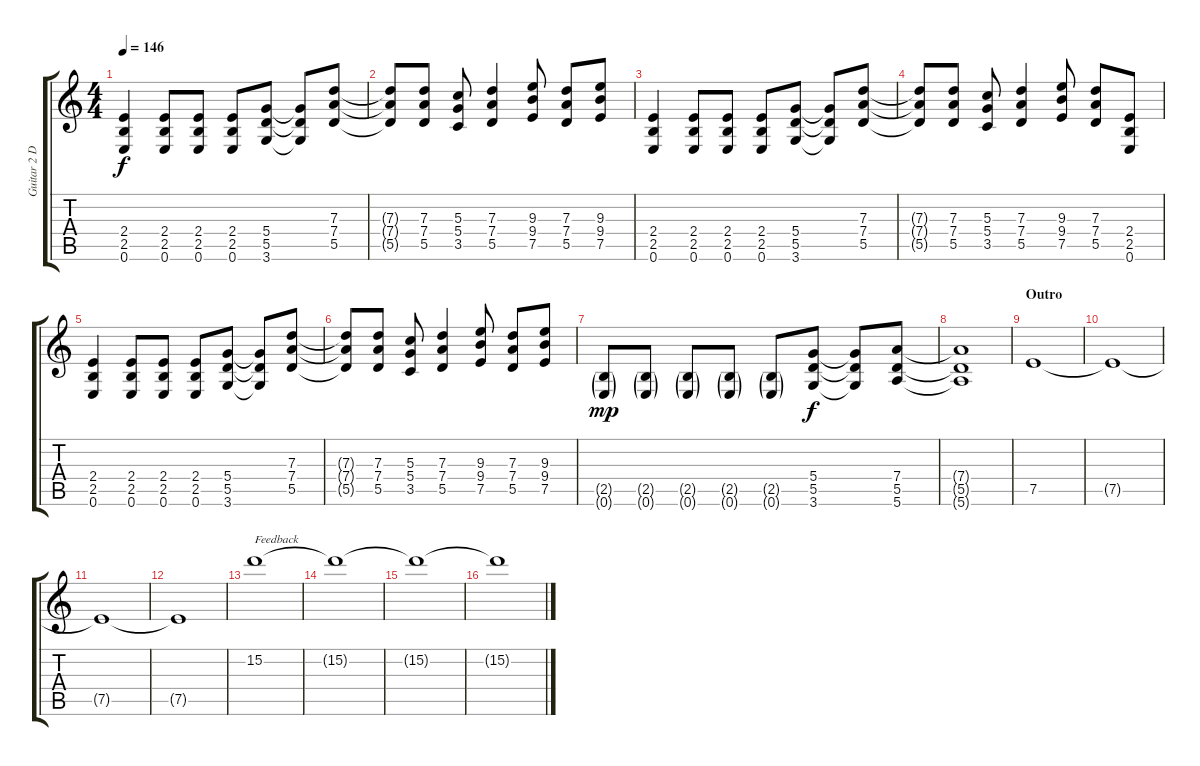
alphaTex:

\track ("Guitar 2 Distortion" "Guitar 2 D") {instrument overdrivenguitar}
\staff {score tabs}
\tuning (E4 B3 G3 D3 A2 E2) {hide}
\ts (4 4)
\tempo 146
\clef g2
\ks c
(2.4 2.5 0.6).4{dy f} (2.4 2.5 0.6).8 (2.4 2.5 0.6).8 (2.4 2.5 0.6).8 (5.4 5.5 3.6).8 (5.4{t} 5.5{t} 3.6{t}).8 (7.3 7.4 5.5).8 |
(7.3{t} 7.4{t} 5.5{t}).8 (7.3 7.4 5.5).8 (5.3 5.4 3.5).8 (7.3 7.4 5.5).4 (9.3 9.4 7.5).8 (7.3 7.4 5.5).8 (9.3 9.4 7.5).8 |
(2.4 2.5 0.6).4 (2.4 2.5 0.6).8 (2.4 2.5 0.6).8 (2.4 2.5 0.6).8 (5.4 5.5 3.6).8 (5.4{t} 5.5{t} 3.6{t}).8 (7.3 7.4 5.5).8 |
(7.3{t} 7.4{t} 5.5{t}).8 (7.3 7.4 5.5).8 (5.3 5.4 3.5).8 (7.3 7.4 5.5).4 (9.3 9.4 7.5).8 (7.3 7.4 5.5).8 (2.4 2.5 0.6).8 |
(2.4 2.5 0.6).4 (2.4 2.5 0.6).8 (2.4 2.5 0.6).8 (2.4 2.5 0.6).8 (5.4 5.5 3.6).8 (5.4{t} 5.5{t} 3.6{t}).8 (7.3 7.4 5.5).8 |
(7.3{t} 7.4{t} 5.5{t}).8 (7.3 7.4 5.5).8 (5.3 5.4 3.5).8 (7.3 7.4 5.5).4 (9.3 9.4 7.5).8 (7.3 7.4 5.5).8 (9.3 9.4 7.5).8 |
(2.5{g} 0.6{g}).8{dy mp} (2.5{g} 0.6{g}).8 (2.5{g} 0.6{g}).8 (2.5{g} 0.6{g}).8 (2.5{g} 0.6{g}).8 (5.4 5.5 3.6).8{dy f} (5.4{t} 5.5{t} 3.6{t}).8 (7.4 5.5 5.6).8 |
(7.4{t} 5.5{t} 5.6{t}).1 |
\section ("" "Outro")
7.5.1{balance 14} |
7.5{t}.1 |
7.5{t}.1{volume 4} |
7.5{t}.1 |
15.2.1{txt "Feedback" volume 13} |
15.2{t}.1 |
15.2{t}.1 |
15.2{t}.1
